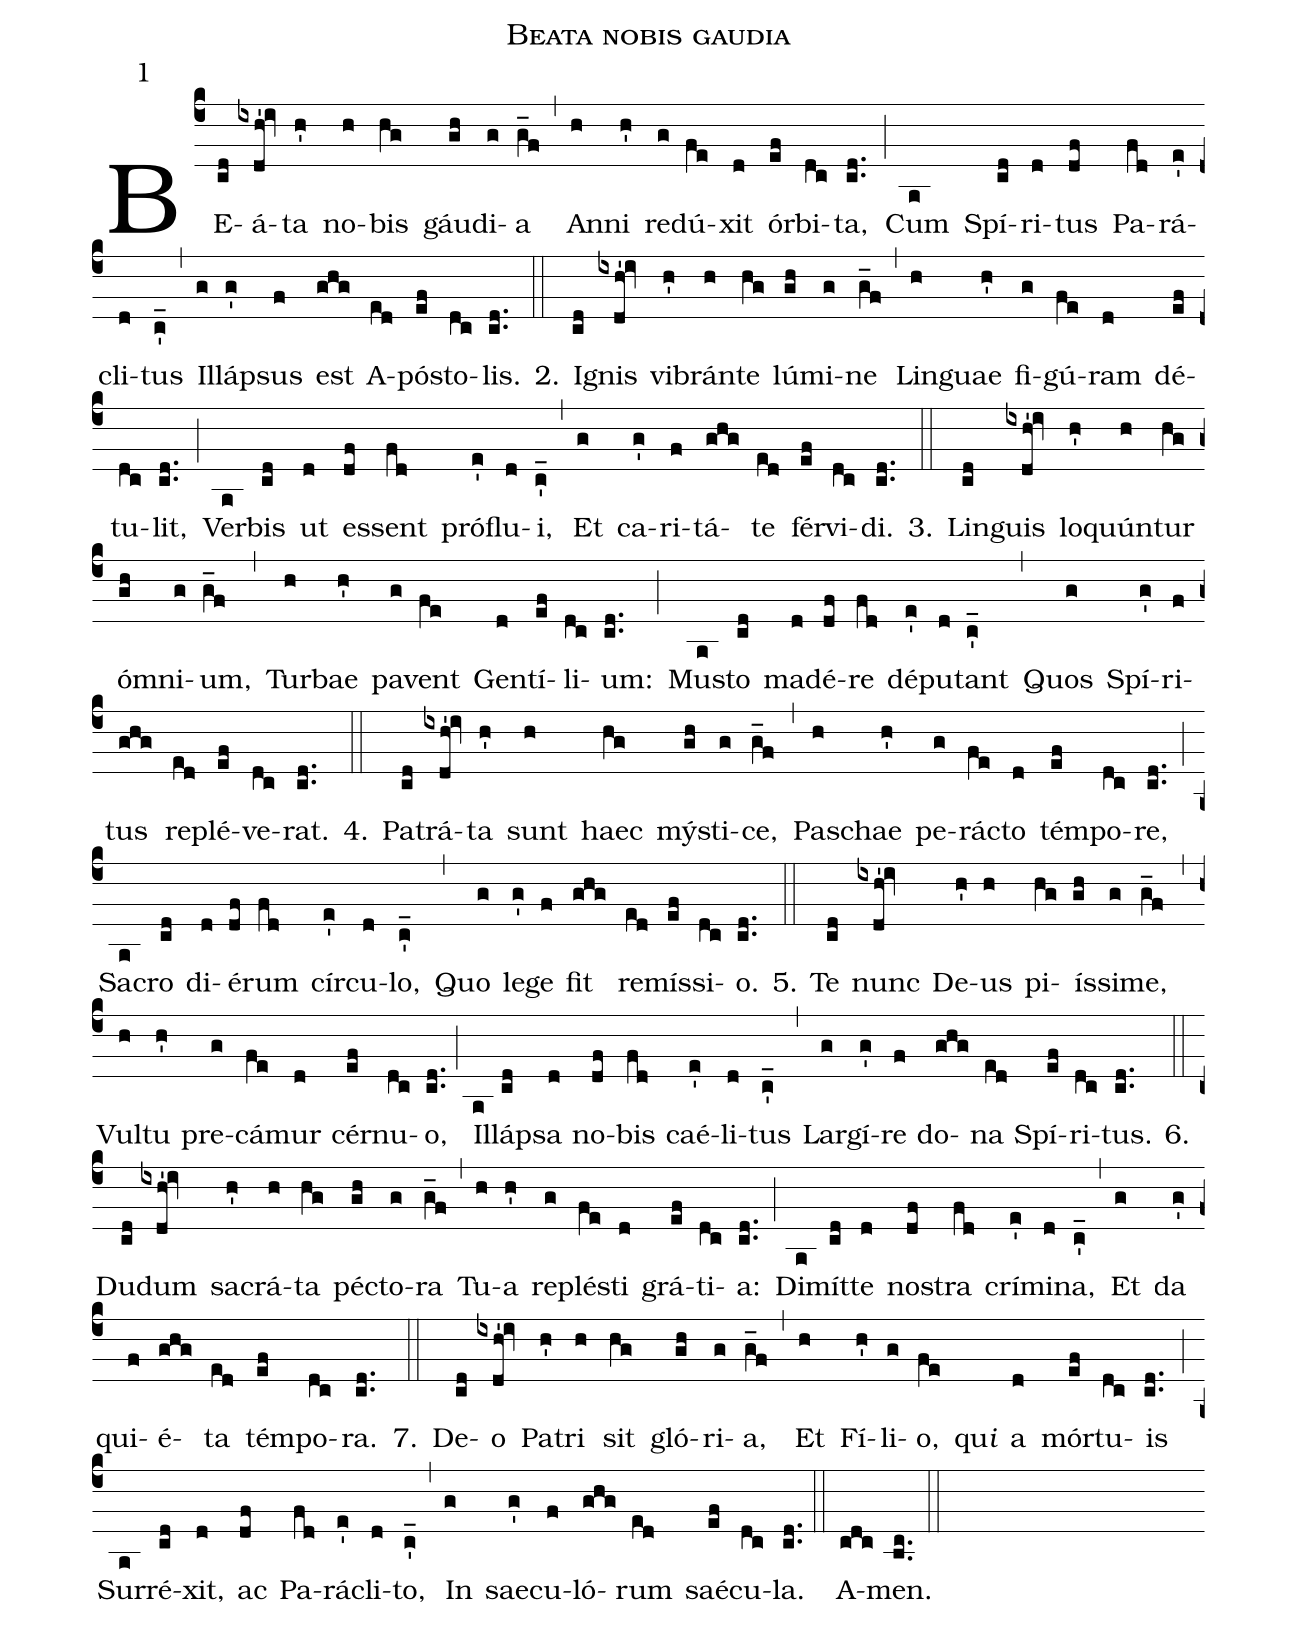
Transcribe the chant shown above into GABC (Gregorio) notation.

name:Beata nobis gaudia;
mode:1;
annotation:1;
office-part:Hymni;
%%
(c4) BE(cd)á(ixdh'!iv)ta(h') no(h)bis(hg) gáu(gh)di(g)a(g_f) (,) An(h)ni(h') re(g)dú(fe)xit(d) ór(ef)bi(dc)ta,(cd..) (;) Cum(a) Spí(cd)ri(d)tus(df) Pa(fd)rá(e')cli(d)tus(c'_) (,) Il(g)lá(g')psus(f) est(ghg) A(ed)pó(ef)sto(dc)lis.(cd..) 2.(::) I(cd)gnis(ixdh'!iv) vi(h')brán(h)te(hg) lú(gh)mi(g)ne(g_f) (,) Lin(h)guae(h') fi(g)gú(fe)ram(d) dé(ef)tu(dc)lit,(cd..) (;) Ver(a)bis(cd) ut(d) es(df)sent(fd) pró(e')flu(d)i,(c'_) (,) Et(g) ca(g')ri(f)tá(ghg)te(ed) fér(ef)vi(dc)di.(cd..) 3.(::) Lin(cd)guis(ixdh'!iv) lo(h')quún(h)tur(hg) ó(gh)mni(g)um,(g_f) (,) Tur(h)bae(h') pa(g)vent(fe) Gen(d)tí(ef)li(dc)um:(cd..) (;) Mu(a)sto(cd) ma(d)dé(df)re(fd) dé(e')pu(d)tant(c'_) (,) Quos(g) Spí(g')ri(f)tus(ghg) re(ed)plé(ef)ve(dc)rat.(cd..) 4.(::) Pa(cd)trá(ixdh'!iv)ta(h') sunt(h) haec(hg) mý(gh)sti(g)ce,(g_f) (,) Pa(h)schae(h') pe(g)rá(fe)cto(d) tém(ef)po(dc)re,(cd..) (;) Sa(a)cro(cd) di(d)é(df)rum(fd) cír(e')cu(d)lo,(c'_) (,) Quo(g) le(g')ge(f) fit(ghg) re(ed)mís(ef)si(dc)o.(cd..) 5.(::) Te(cd) nunc(ixdh'!iv) De(h')us(h) pi(hg)ís(gh)si(g)me,(g_f) (,) Vul(h)tu(h') pre(g)cá(fe)mur(d) cér(ef)nu(dc)o,(cd..) (;) Il(a)lá(cd)psa(d) no(df)bis(fd) caé(e')li(d)tus(c'_) (,) Lar(g)gí(g')re(f) do(ghg)na(ed) Spí(ef)ri(dc)tus.(cd..) 6.(::) Du(cd)dum(ixdh'!iv) sa(h')crá(h)ta(hg) pé(gh)cto(g)ra(g_f) (,) Tu(h)a(h') re(g)plé(fe)sti(d) grá(ef)ti(dc)a:(cd..) (;) Di(a)mít(cd)te(d) no(df)stra(fd) crí(e')mi(d)na,(c'_) (,) Et(g) da(g') qui(f)é(ghg)ta(ed) tém(ef)po(dc)ra.(cd..) 7.(::) De(cd)o(ixdh'!iv) Pa(h')tri(h) sit(hg) gló(gh)ri(g)a,(g_f) (,) Et(h) Fí(h')li(g)o,(fe) qu<i>i</i>() a(d) mór(ef)tu(dc)is(cd..) (;) Sur(a)ré(cd)xit,(d) ac(df) Pa(fd)rá(e')cli(d)to,(c'_) (,) In(g) sae(g')cu(f)ló(ghg)rum(ed) saé(ef)cu(dc)la.(cd..) (::) A(cdc)men.(bc..) (::)
